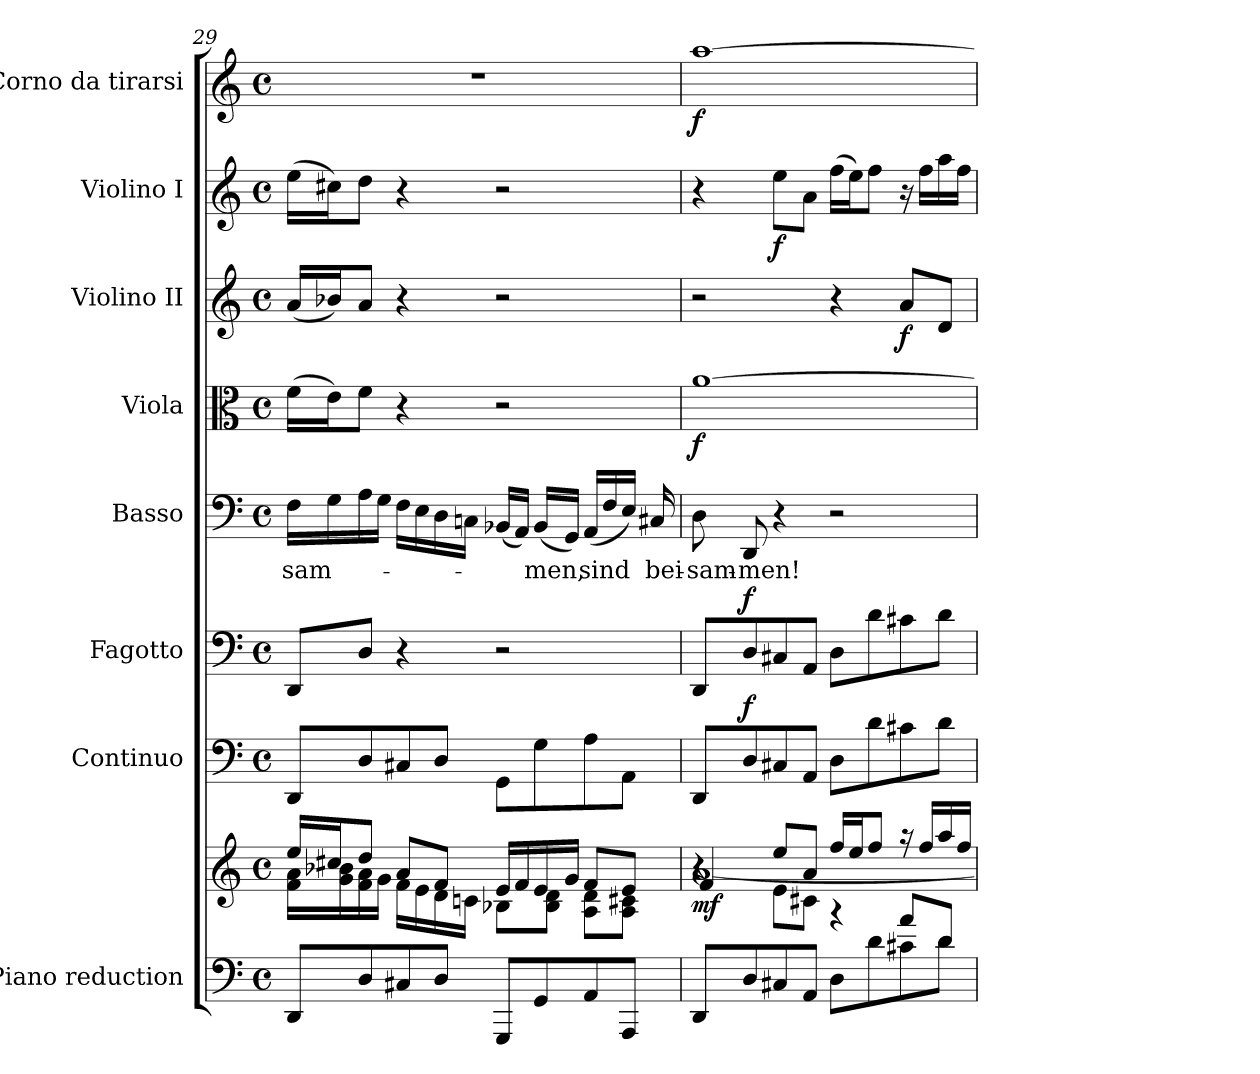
**kern	**kern	**dynam	**kern	**dynam	**kern	**dynam	**kern	**text	**kern	**dynam	**kern	**dynam	**kern	**dynam	**kern	**dynam
*part8	*part8	*part8	*part7	*part7	*part6	*part6	*part5	*part5	*part4	*part4	*part3	*part3	*part2	*part2	*part1	*part1
*staff9	*staff8	*staff8/9	*staff7	*staff7	*staff6	*staff6	*staff5	*staff5	*staff4	*staff4	*staff3	*staff3	*staff2	*staff2	*staff1	*staff1
*I"Piano reduction	*	*	*I"Continuo	*	*I"Fagotto	*	*I"Basso	*	*I"Viola	*	*I"Violino II	*	*I"Violino I	*	*I"Corno da tirarsi	*
*I'Pno	*	*	*	*	*	*	*	*	*	*	*	*	*	*	*	*
*clefF4	*clefG2	*	*clefF4	*	*clefF4	*	*clefF4	*	*clefC3	*	*clefG2	*	*clefG2	*	*clefG2	*
*	*	*	*	*	*	*	*	*	*	*	*	*	*	*	*ITrd7c12	*
*k[]	*k[]	*	*k[]	*	*k[]	*	*k[]	*	*k[]	*	*k[]	*	*k[]	*	*k[]	*
*M4/4	*M4/4	*	*M4/4	*	*M4/4	*	*M4/4	*	*M4/4	*	*M4/4	*	*M4/4	*	*M4/4	*
*met(c)	*met(c)	*	*met(c)	*	*met(c)	*	*met(c)	*	*met(c)	*	*met(c)	*	*met(c)	*	*met(c)	*
=29	=29	=29	=29	=29	=29	=29	=29	=29	=29	=29	=29	=29	=29	=29	=29	=29
*	*^	*	*	*	*	*	*	*	*	*	*	*	*	*	*	*
!	!	!	!	!	!	!	!	!	!LO:LY:b	!	!	!	!	!	!	!	!
8DD/L	16ee/LL	16f\ 16a\LL	.	8DD/L	.	8DD/L	.	16F\LL	-sam-	(16f\LL	.	(16a/LL	.	(16ee\LL	.	1r	.
.	16cc#X/J	16g\ 16b-X\	.	.	.	.	.	16G\	.	16e\J)	.	16b-X/J)	.	16cc#X\J)	.	.	.
8D/	8dd/J	16f\ 16a\	.	8D/	.	8D/J	.	16A\	.	8f\J	.	8a/J	.	8dd\J	.	.	.
.	.	16g\JJ	.	.	.	.	.	16G\JJ	.	.	.	.	.	.	.	.	.
8C#X/	8a/L	16f\LL	.	8C#X/	.	4r	.	16F\LL	.	4r	.	4r	.	4r	.	.	.
.	.	16e\	.	.	.	.	.	16E\	.	.	.	.	.	.	.	.	.
8D/J	8f/J	16d\	.	8D/J	.	.	.	16D\	.	.	.	.	.	.	.	.	.
.	.	16cn\JJ	.	.	.	.	.	16Cn\JJ	.	.	.	.	.	.	.	.	.
8GGG/L	16e/LL	8B-X\L	.	8GG\L	.	2r	.	(16BB-X/LL	.	2r	.	2r	.	2r	.	.	.
.	16f/	.	.	.	.	.	.	16AA/JJ)	.	.	.	.	.	.	.	.	.
!	!	!	!	!	!	!	!	!	!LO:LY:b	!	!	!	!	!	!	!	!
8GG/	16e/	8B-\ 8d\J	.	8G\	.	.	.	(16BB-/LL	-men,	.	.	.	.	.	.	.	.
.	16g/JJ	.	.	.	.	.	.	16GG/JJ)	.	.	.	.	.	.	.	.	.
!	!	!	!	!	!	!	!	!	!LO:LY:b	!	!	!	!	!	!	!	!
8AA/	8f/L	8A\ 8d\L	.	8A\	.	.	.	(16AA/LL	sind	.	.	.	.	.	.	.	.
.	.	.	.	.	.	.	.	16F/	.	.	.	.	.	.	.	.	.
8AAA/J	8e/J	8A\ 8c#X\J	.	8AA\J	.	.	.	16E/JJ)	.	.	.	.	.	.	.	.	.
!	!	!	!	!	!	!	!	!	!LO:LY:b	!	!	!	!	!	!	!	!
.	.	.	.	.	.	.	.	16C#X/	bei-	.	.	.	.	.	.	.	.
=30	=30	=30	=30	=30	=30	=30	=30	=30	=30	=30	=30	=30	=30	=30	=30	=30	=30
*^	*	*^	*	*	*	*	*	*	*	*	*	*	*	*	*	*	*
!	!	!	!	!	!LO:DY:b	!	!	!	!	!	!LO:LY:b	!	!LO:DY:b	!	!	!	!	!	!LO:DY:b
2ryy	8DD/L	4r	[1a	4f/	mf	8DD/L	.	8DD/L	.	8D\	-sam-	[1a	f	2r	.	4r	.	[1a	f
!	!	!	!	!	!	!	!LO:DY:a	!	!LO:DY:a	!	!LO:LY:b	!	!	!	!	!	!	!	!
.	8D/	.	.	.	.	8D/	f	8D/	f	8DD/	-men!	.	.	.	.	.	.	.	.
!	!	!	!	!	!	!	!	!	!	!	!	!	!	!	!	!	!LO:DY:b	!	!
.	8C#X/	8ee/L	.	8e\L	.	8C#X/	.	8C#X/	.	4r	.	.	.	.	.	8ee\L	f	.	.
.	8AA/J	8a/J	.	8c#X\J	.	8AA/J	.	8AA/J	.	.	.	.	.	.	.	8a\J	.	.	.
4r	8D\L	16ff/LL	.	2ryy	.	8D\L	.	8D\L	.	2r	.	.	.	4r	.	(16ff\LL	.	.	.
.	.	16ee/J	.	.	.	.	.	.	.	.	.	.	.	.	.	16ee\J)	.	.	.
.	8d\	8ff/J	.	.	.	8d\	.	8d\	.	.	.	.	.	.	.	8ff\J	.	.	.
!	!	!	!	!	!	!	!	!	!	!	!	!	!	!	!LO:DY:b	!	!	!	!
8a/L	8c#X\	16r	.	.	.	8c#X\	.	8c#X\	.	.	.	.	.	8a/L	f	16r	.	.	.
.	.	16ff/LL	.	.	.	.	.	.	.	.	.	.	.	.	.	16ff\LL	.	.	.
8d/J	8d\J	16aa/	.	.	.	8d\J	.	8d\J	.	.	.	.	.	8d/J	.	16aa\	.	.	.
.	.	16ff/JJ	.	.	.	.	.	.	.	.	.	.	.	.	.	16ff\JJ	.	.	.
*v	*v	*	*	*	*	*	*	*	*	*	*	*	*	*	*	*	*	*	*
*	*v	*v	*v	*	*	*	*	*	*	*	*	*	*	*	*	*	*	*
=	=	=	=	=	=	=	=	=	=	=	=	=	=	=	=	=
*-	*-	*-	*-	*-	*-	*-	*-	*-	*-	*-	*-	*-	*-	*-	*-	*-
